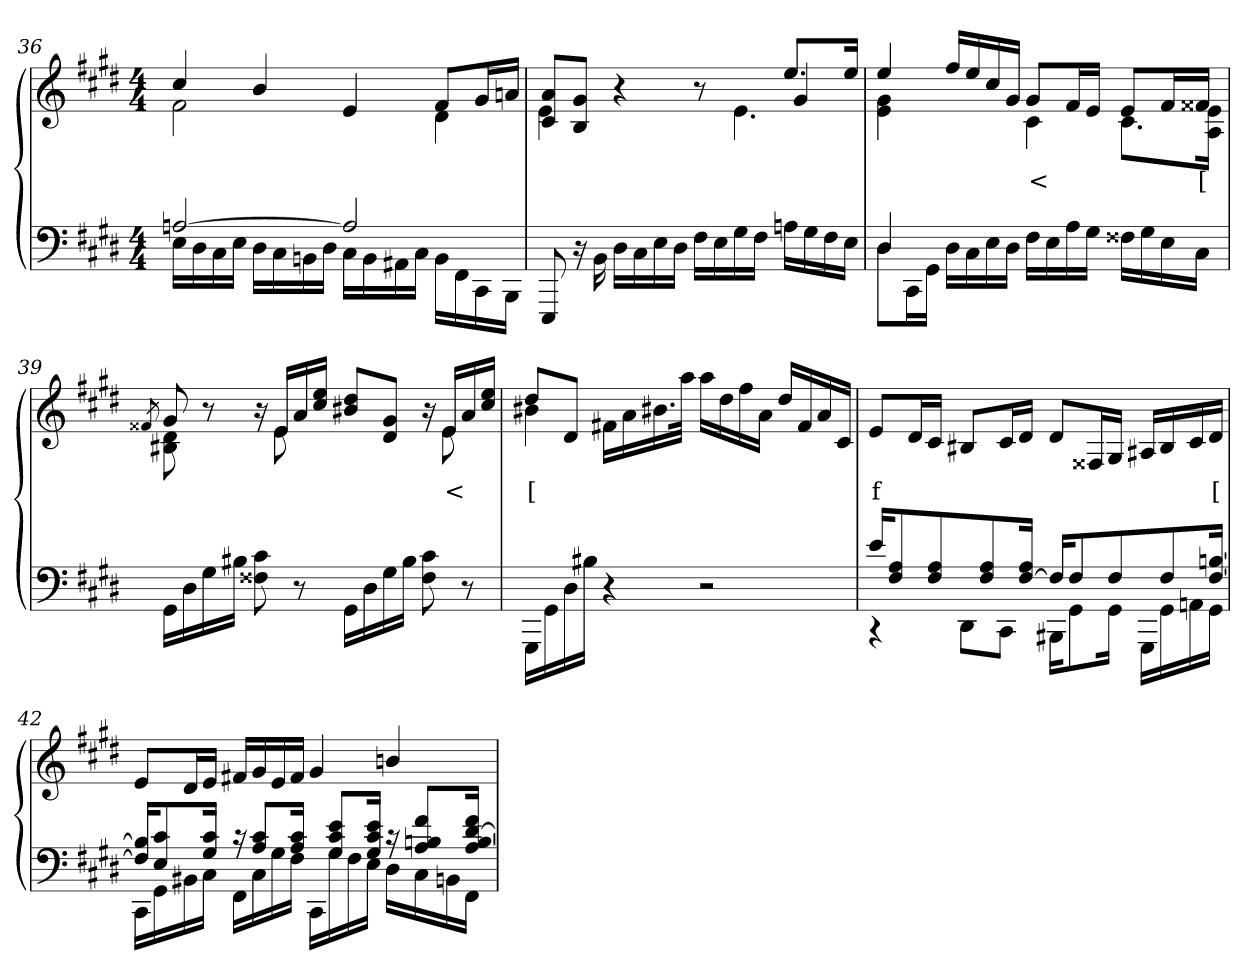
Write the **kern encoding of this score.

**kern	**kern	**text
*part2	*part1	*part1
*staff2	*staff1	*staff1
*clefF4	*clefG2	*
*k[f#c#g#d#]	*k[f#c#g#d#]	*
*M4/4	*M4/4	*
=36	=36	=36
*^	*^	*
[2An	16ELL	4cc#	2f#	.
.	16D#	.	.	.
.	16C#	.	.	.
.	16EJJ	.	.	.
.	16D#LL	4b	.	.
.	16C#	.	.	.
.	16BBn	.	.	.
.	16D#JJ	.	.	.
2A]	16C#LL	4e	4ryy	.
.	16BB	.	.	.
.	16AA#X	.	.	.
.	16C#JJ	.	.	.
.	16BBLL	8f#L	4d#	.
.	16FF#	.	.	.
.	16CC#	16g#L	.	.
.	16BBBJJ	16anJJ	.	.
*v	*v	*	*	*
=37	=37	=37	=37
*	*	*^	*
8EEE	8a/ 8c#/L	4e\	2.ryy	.
16r	8g# 8BJ	.	.	.
16BB\	.	.	.	.
16D#LL	2ryy	4r	.	.
16C#	.	.	.	.
16E	.	.	.	.
16D#JJ	.	.	.	.
16F#LL	.	8r	.	.
16E	.	.	.	.
16G#	.	4.e\	.	.
16F#JJ	.	.	.	.
16AnLL	8.eeL	.	4g#	.
16G#	.	.	.	.
16F#	.	.	.	.
16EJJ	16eeJk	.	.	.
*	*	*v	*v	*
=38	=38	=38	=38
*^	*	*	*
8D#L	4D#/	4ee	4g# 4e	.
16CC#\L	.	.	.	.
16GG#JJ	.	.	.	.
16D#\LL	2.ryy	16ff#/LL	4ryy	.
16C#	.	16ee	.	.
16E	.	16cc#	.	.
16D#JJ	.	16g#JJ	.	.
16F#\LL	.	8g#L	4c#	<
16E	.	.	.	.
16A	.	16f#L	.	.
16G#JJ	.	16eJJ	.	.
16F##X\LL	.	8eL	8.c#L	.
16G#	.	.	.	.
16E	.	16f#	.	.
16C#JJ	.	16f##XJk	16e 16AJk	[
*v	*v	*	*	*
=39	=39	=39	=39
.	8qf##X/	.	.
16GG#LL	8g#	8d# 8B#	.
16D#	.	.	.
16G#	8r	8.ryy	.
16B#XJJ	.	.	.
8c# 8F##X	16r	.	.
.	16eLL	8e	.
8r	16a	.	.
.	16ee 16cc#JJ	4.ryy	.
16GG#LL	8dd# 8b#XL	.	.
16D#	.	.	.
16G#	8g# 8d#J	.	.
16B#JJ	.	.	.
8c# 8F##	16r	.	.
.	16eLL	8e	<
8r	16a	.	.
.	16ee 16cc#JJ	16ryy	.
=40	=40	=40	=40
16GGG#\LL	8dd#L	4b#	[
16GG#	.	.	.
16D#	8d#J	.	.
16B#XJJ	.	.	.
4r	16f#X\LL	2.ryy	.
.	16a	.	.
.	16.b#X	.	.
.	32aaJJk	.	.
2r	16aa\LL	.	.
.	16dd#	.	.
.	16ff#	.	.
.	16aJJ	.	.
.	16dd#LL	.	.
.	16f#	.	.
.	16a	.	.
.	16c#JJ	.	.
*	*v	*v	*
=41	=41	=41
*^	*	*
16eKL	4r	8eL	f
8A/ 8F#/	.	.	.
.	.	16d#L	.
8A 8F#	.	16c#JJ	.
.	8DD#L	8B#XL	.
8A 8F#	.	.	.
.	8CC#J	16c#L	.
16A [16F#Jk	.	16d#JJ	.
16F#KL]	16BBB#XKL	8d#L	.
8F#	8GG#	.	.
.	.	16F##XL	.
8F#	16GG#Jk	16G#JJ	.
.	16GGG#LL	16A#XLL	.
8F#	16GG#	16B#	.
.	16AAn	16c#	.
[16Bn [16F#Jk	16GG#JJ	16d#JJ	[
=42	=42	=42	=42
16Bn] 16F#]KL	16CC#LL	8eL	.
8c# 8E	16GG#	.	.
.	16BB#X	16d#L	.
16c# 16G#Jk	16C#JJ	16eJJ	.
16r	16FF#LL	16f#XLL	.
8c# 8AL	16C#	16g#	.
.	16G#	16e	.
16c# 16AJk	16F#JJ	16f#JJ	.
16ryy	16CC#LL	4g#	.
8e 8c# 8G#L	16G#	.	.
.	16F#	.	.
16e 16c# 16G#Jk	16EJJ	.	.
16r	16D#LL	4bn/	.
8f# 8Bn 8AL	16C#	.	.
.	16BBn	.	.
16f# [16d# [16B [16AJk	16FF#JJ	.	.
*v	*v	*	*
=	=	=
*-	*-	*-
